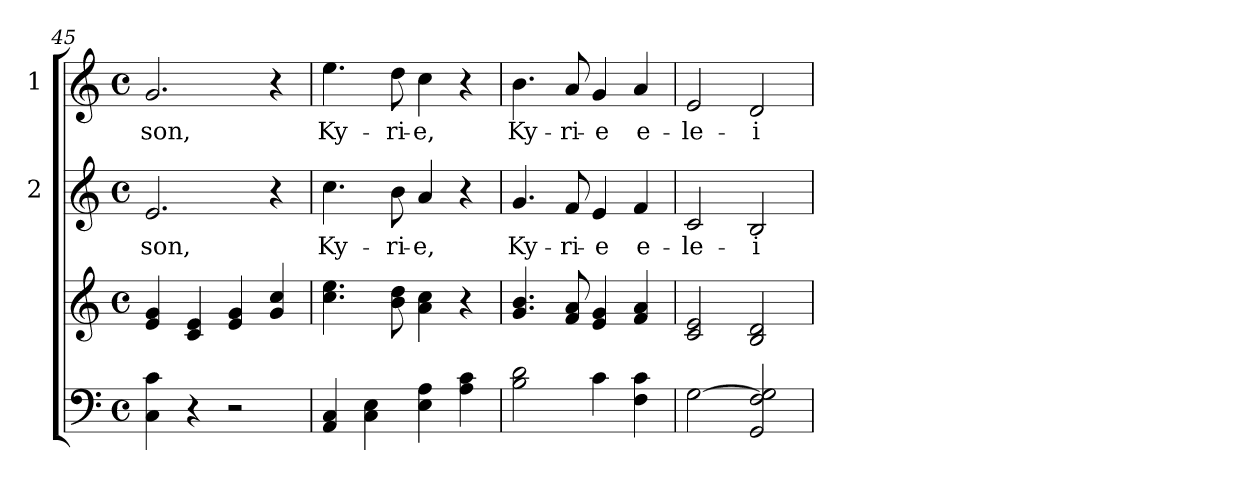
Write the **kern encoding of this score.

**kern	**kern	**kern	**text	**kern	**text
*part3	*part3	*part2	*part2	*part1	*part1
*staff4	*staff3	*staff2	*staff2	*staff1	*staff1
*	*	*I"2	*	*I"1	*
*clefF4	*clefG2	*clefG2	*	*clefG2	*
*k[]	*k[]	*k[]	*	*k[]	*
*C:	*C:	*C:	*	*C:	*
*M4/4	*M4/4	*M4/4	*	*M4/4	*
*met(c)	*met(c)	*met(c)	*	*met(c)	*
=45	=45	=45	=45	=45	=45
!	!	!	!LO:LY:b	!	!LO:LY:b
4C\ 4c\	4e/ 4g/	2.e/	-son,	2.g/	-son,
4r	4c/ 4e/	.	.	.	.
2r	4e/ 4g/	.	.	.	.
.	4g/ 4cc/	4r	.	4r	.
=46	=46	=46	=46	=46	=46
!	!	!	!LO:LY:b	!	!LO:LY:b
4AA/ 4C/	4.cc\ 4.ee\	4.cc\	Ky-	4.ee\	Ky-
4C\ 4E\	.	.	.	.	.
!	!	!	!LO:LY:b	!	!LO:LY:b
.	8b\ 8dd\	8b\	-ri-	8dd\	-ri-
!	!	!	!LO:LY:b	!	!LO:LY:b
4E\ 4A\	4a\ 4cc\	4a/	-e,	4cc\	-e,
4A\ 4c\	4r	4r	.	4r	.
=47	=47	=47	=47	=47	=47
!	!	!	!LO:LY:b	!	!LO:LY:b
2B\ 2d\	4.g/ 4.b/	4.g/	Ky-	4.b\	Ky-
!	!	!	!LO:LY:b	!	!LO:LY:b
.	8f/ 8a/	8f/	-ri-	8a/	-ri-
!	!	!	!LO:LY:b	!	!LO:LY:b
4c\	4e/ 4g/	4e/	-e	4g/	-e
!	!	!	!LO:LY:b	!	!LO:LY:b
4F\ 4c\	4f/ 4a/	4f/	e-	4a/	e-
=48	=48	=48	=48	=48	=48
!	!	!	!LO:LY:b	!	!LO:LY:b
[2G\	2c/ 2e/	2c/	-le-	2e/	-le-
!	!	!	!LO:LY:b	!	!LO:LY:b
2GG/ 2F/ 2G/]	2B/ 2d/	2B/	-i-	2d/	-i-
=	=	=	=	=	=
*-	*-	*-	*-	*-	*-
